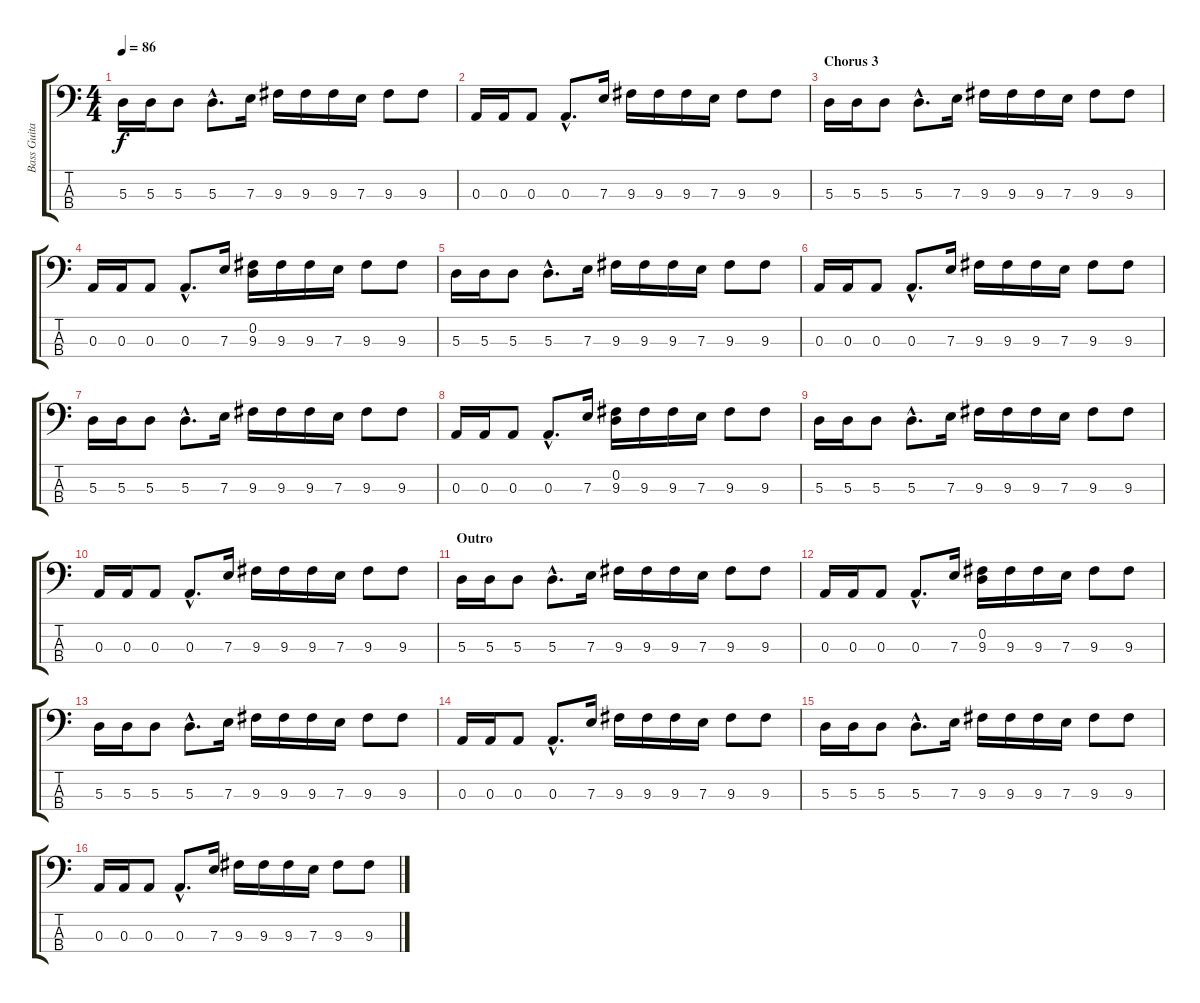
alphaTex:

\track ("Bass Guitar" "Bass Guita") {instrument electricbasspick}
\staff {score tabs}
\tuning (G2 D2 A1 E1) {hide}
\ts (4 4)
\tempo 86
\clef f4
\ks c
5.3.16{dy f} 5.3.16 5.3.8 5.3{hac}.8{d} 7.3.16 9.3.16 9.3.16 9.3.16 7.3.16 9.3.8 9.3.8 |
0.3.16 0.3.16 0.3.8 0.3{hac}.8{d} 7.3.16 9.3.16 9.3.16 9.3.16 7.3.16 9.3.8 9.3.8 |
\section ("" "Chorus 3")
5.3.16 5.3.16 5.3.8 5.3{hac}.8{d} 7.3.16 9.3.16 9.3.16 9.3.16 7.3.16 9.3.8 9.3.8 |
0.3.16 0.3.16 0.3.8 0.3{hac}.8{d} 7.3.16 (0.2 9.3).16 9.3.16 9.3.16 7.3.16 9.3.8 9.3.8 |
5.3.16 5.3.16 5.3.8 5.3{hac}.8{d} 7.3.16 9.3.16 9.3.16 9.3.16 7.3.16 9.3.8 9.3.8 |
0.3.16 0.3.16 0.3.8 0.3{hac}.8{d} 7.3.16 9.3.16 9.3.16 9.3.16 7.3.16 9.3.8 9.3.8 |
5.3.16 5.3.16 5.3.8 5.3{hac}.8{d} 7.3.16 9.3.16 9.3.16 9.3.16 7.3.16 9.3.8 9.3.8 |
0.3.16 0.3.16 0.3.8 0.3{hac}.8{d} 7.3.16 (0.2 9.3).16 9.3.16 9.3.16 7.3.16 9.3.8 9.3.8 |
5.3.16 5.3.16 5.3.8 5.3{hac}.8{d} 7.3.16 9.3.16 9.3.16 9.3.16 7.3.16 9.3.8 9.3.8 |
0.3.16 0.3.16 0.3.8 0.3{hac}.8{d} 7.3.16 9.3.16 9.3.16 9.3.16 7.3.16 9.3.8 9.3.8 |
\section ("" "Outro")
5.3.16 5.3.16 5.3.8 5.3{hac}.8{d} 7.3.16 9.3.16 9.3.16 9.3.16 7.3.16 9.3.8 9.3.8 |
0.3.16 0.3.16 0.3.8 0.3{hac}.8{d} 7.3.16 (0.2 9.3).16 9.3.16 9.3.16 7.3.16 9.3.8 9.3.8 |
5.3.16 5.3.16 5.3.8 5.3{hac}.8{d} 7.3.16 9.3.16 9.3.16 9.3.16 7.3.16 9.3.8 9.3.8 |
0.3.16 0.3.16 0.3.8 0.3{hac}.8{d} 7.3.16 9.3.16 9.3.16 9.3.16 7.3.16 9.3.8 9.3.8 |
5.3.16 5.3.16 5.3.8 5.3{hac}.8{d} 7.3.16 9.3.16 9.3.16 9.3.16 7.3.16 9.3.8 9.3.8 |
0.3.16 0.3.16 0.3.8 0.3{hac}.8{d} 7.3.16 9.3.16 9.3.16 9.3.16 7.3.16 9.3.8 9.3.8
